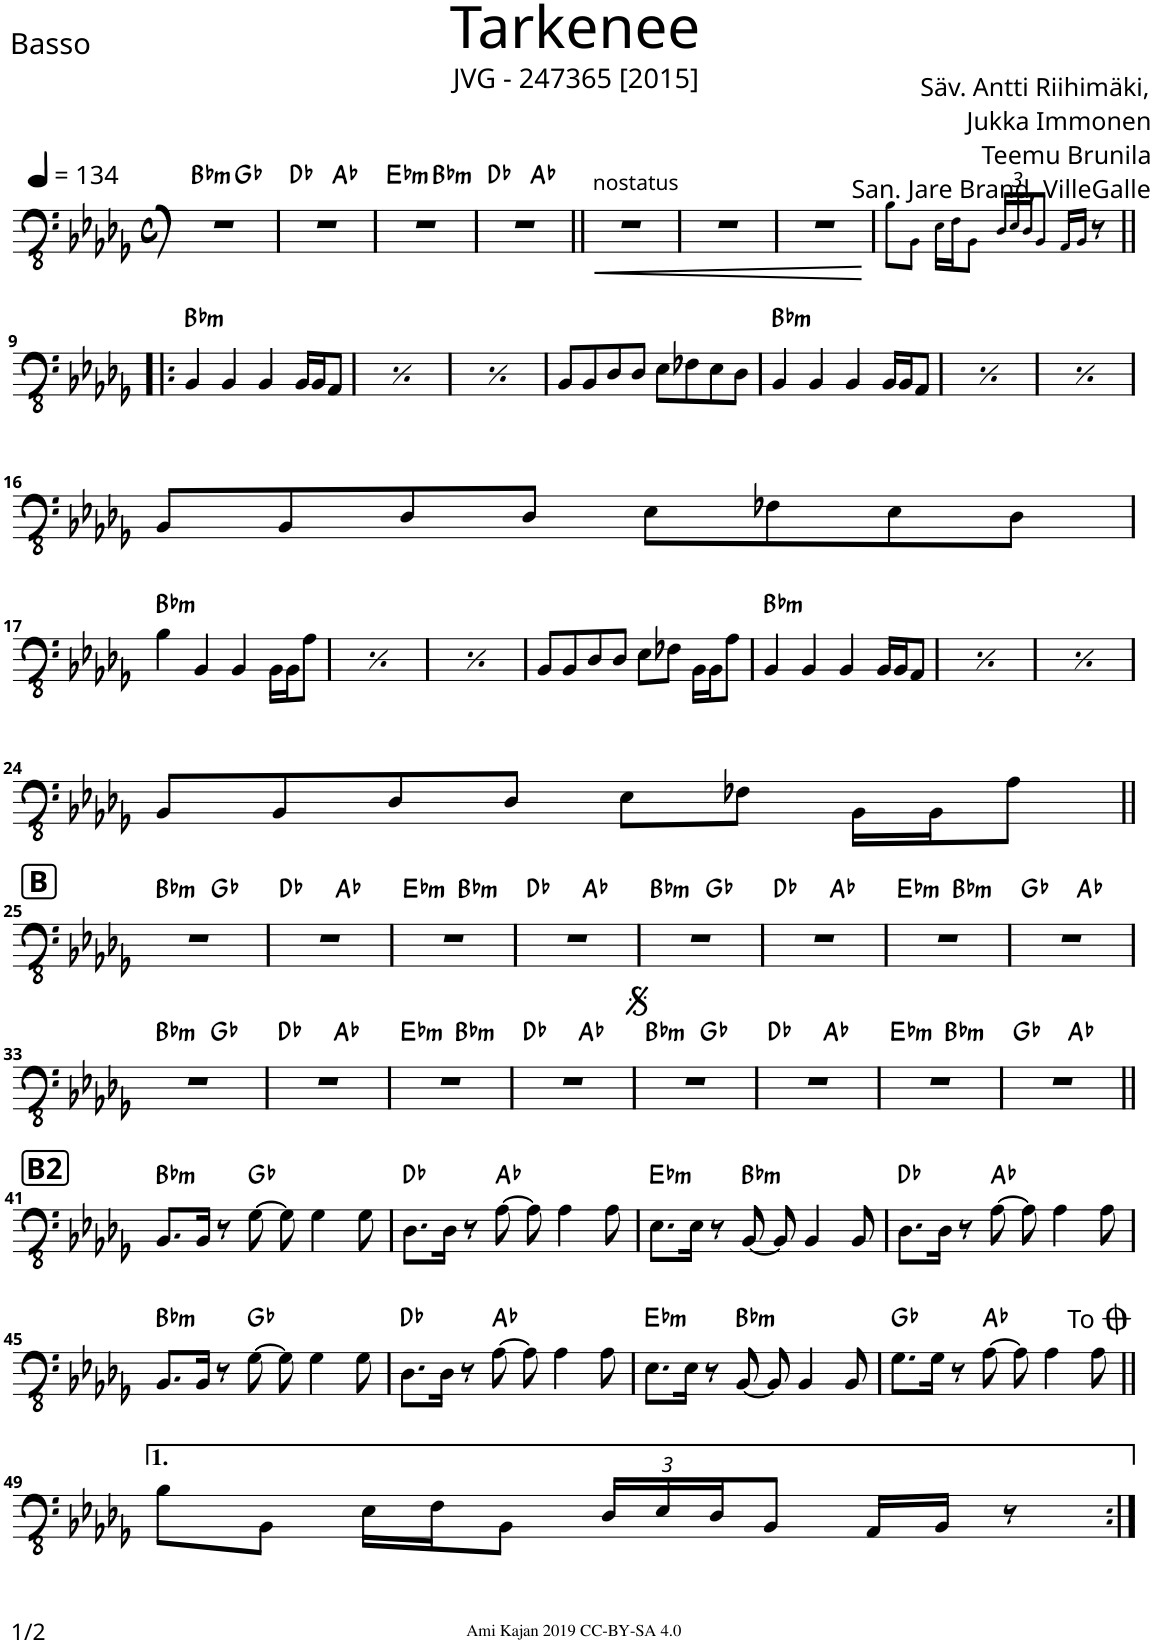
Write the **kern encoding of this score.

**kern	**dynam	**harte
*part1	*part1	*part1
*staff1	*staff1	*
*I"Piano	*	*
*I'Pno.	*	*
*clefFv4	*	*
*k[b-e-a-d-g-]	*	*
*M4/4	*	*
*met(c)	*	*
*MM134	*	*
=1	=1	=1
!	!	!LO:H:kt=m
*^	*	*
1r	2ryy	.	Bb:min
.	2ryy	.	Gb:maj
=2	=2	=2	=2
1r	2ryy	.	Db:maj
.	2ryy	.	Ab:maj
=3	=3	=3	=3
!	!	!	!LO:H:kt=m
1r	2ryy	.	Eb:min
!	!	!	!LO:H:kt=m
.	2ryy	.	Bb:min
=4	=4	=4	=4
1r	2ryy	.	Db:maj
.	2ryy	.	Ab:maj
=5||	=5||	=5||	=5||
!LO:TX:a:t=nostatus	!	!	!
!	!	!LO:HP:b	!
*v	*v	*	*
1r	<	.
=6	=6	=6
1r	.	.
=7	=7	=7
1r	.	.
.	[	.
=8	=8	=8
8BB-!\L	.	.
8BBB-!\J	.	.
16EE-!\LL	.	.
16FF!\J	.	.
8BBB-!\J	.	.
*Xbrackettup	*	*
24DD-!/LL	.	.
24EE-!/	.	.
24DD-!/J	.	.
8BBB-!/J	.	.
16AAA-!/LL	.	.
16BBB-!/JJ	.	.
8r	.	.
!!LO:LB:g=z
=9!|:	=9!|:	=9!|:
!	!	!LO:H:kt=m
4BBB-/	.	Bb:min
4BBB-/	.	.
4BBB-/	.	.
16BBB-/LL	.	.
16BBB-/J	.	.
8AAA-/J	.	.
=10	=10	=10
!	!	!LO:H:kt=m
4BBB-/	.	Bb:min
4BBB-/	.	.
4BBB-/	.	.
16BBB-/LL	.	.
16BBB-/J	.	.
8AAA-/J	.	.
=11	=11	=11
!	!	!LO:H:kt=m
4BBB-/	.	Bb:min
4BBB-/	.	.
4BBB-/	.	.
16BBB-/LL	.	.
16BBB-/J	.	.
8AAA-/J	.	.
=12	=12	=12
8BBB-/L	.	.
8BBB-/	.	.
8DD-/	.	.
8DD-/J	.	.
8EE-\L	.	.
8FF-X\	.	.
8EE-\	.	.
8DD-\J	.	.
=13	=13	=13
!	!	!LO:H:kt=m
4BBB-/	.	Bb:min
4BBB-/	.	.
4BBB-/	.	.
16BBB-/LL	.	.
16BBB-/J	.	.
8AAA-/J	.	.
=14	=14	=14
!	!	!LO:H:kt=m
4BBB-/	.	Bb:min
4BBB-/	.	.
4BBB-/	.	.
16BBB-/LL	.	.
16BBB-/J	.	.
8AAA-/J	.	.
=15	=15	=15
!	!	!LO:H:kt=m
4BBB-/	.	Bb:min
4BBB-/	.	.
4BBB-/	.	.
16BBB-/LL	.	.
16BBB-/J	.	.
8AAA-/J	.	.
!!LO:LB:g=z
=16	=16	=16
8BBB-/L	.	.
8BBB-/	.	.
8DD-/	.	.
8DD-/J	.	.
8EE-\L	.	.
8FF-X\	.	.
8EE-\	.	.
8DD-\J	.	.
!!LO:LB:g=z
=17	=17	=17
!	!	!LO:H:kt=m
4BB-\	.	Bb:min
4BBB-/	.	.
4BBB-/	.	.
16BBB-\LL	.	.
16BBB-\J	.	.
8AA-\J	.	.
=18	=18	=18
!	!	!LO:H:kt=m
4BB-\	.	Bb:min
4BBB-/	.	.
4BBB-/	.	.
16BBB-\LL	.	.
16BBB-\J	.	.
8AA-\J	.	.
=19	=19	=19
!	!	!LO:H:kt=m
4BB-\	.	Bb:min
4BBB-/	.	.
4BBB-/	.	.
16BBB-\LL	.	.
16BBB-\J	.	.
8AA-\J	.	.
=20	=20	=20
8BBB-/L	.	.
8BBB-/	.	.
8DD-/	.	.
8DD-/J	.	.
8EE-\L	.	.
8FF-X\J	.	.
16BBB-\LL	.	.
16BBB-\J	.	.
8AA-\J	.	.
=21	=21	=21
!	!	!LO:H:kt=m
4BBB-/	.	Bb:min
4BBB-/	.	.
4BBB-/	.	.
16BBB-/LL	.	.
16BBB-/J	.	.
8AAA-/J	.	.
=22	=22	=22
!	!	!LO:H:kt=m
4BBB-/	.	Bb:min
4BBB-/	.	.
4BBB-/	.	.
16BBB-/LL	.	.
16BBB-/J	.	.
8AAA-/J	.	.
=23	=23	=23
!	!	!LO:H:kt=m
4BBB-/	.	Bb:min
4BBB-/	.	.
4BBB-/	.	.
16BBB-/LL	.	.
16BBB-/J	.	.
8AAA-/J	.	.
!!LO:LB:g=z
=24	=24	=24
8BBB-/L	.	.
8BBB-/	.	.
8DD-/	.	.
8DD-/J	.	.
8EE-\L	.	.
8FF-X\J	.	.
16BBB-\LL	.	.
16BBB-\J	.	.
8AA-\J	.	.
!!LO:LB:g=z
!!LO:REH:place=s1:a:B:cj:fs=14:t=B
=25||	=25||	=25||
!	!	!LO:H:kt=m
*^	*	*
1r	2ryy	.	Bb:min
.	2ryy	.	Gb:maj
=26	=26	=26	=26
1r	2ryy	.	Db:maj
.	2ryy	.	Ab:maj
=27	=27	=27	=27
!	!	!	!LO:H:kt=m
1r	2ryy	.	Eb:min
!	!	!	!LO:H:kt=m
.	2ryy	.	Bb:min
=28	=28	=28	=28
1r	2ryy	.	Db:maj
.	2ryy	.	Ab:maj
=29	=29	=29	=29
!	!	!	!LO:H:kt=m
1r	2ryy	.	Bb:min
.	2ryy	.	Gb:maj
=30	=30	=30	=30
1r	2ryy	.	Db:maj
.	2ryy	.	Ab:maj
=31	=31	=31	=31
!	!	!	!LO:H:kt=m
1r	2ryy	.	Eb:min
!	!	!	!LO:H:kt=m
.	2ryy	.	Bb:min
=32	=32	=32	=32
1r	2ryy	.	Gb:maj
.	2ryy	.	Ab:maj
!!LO:LB:g=z	!!
=33	=33	=33	=33
!	!	!	!LO:H:kt=m
1r	2ryy	.	Bb:min
.	2ryy	.	Gb:maj
=34	=34	=34	=34
1r	2ryy	.	Db:maj
.	2ryy	.	Ab:maj
=35	=35	=35	=35
!	!	!	!LO:H:kt=m
1r	2ryy	.	Eb:min
!	!	!	!LO:H:kt=m
.	2ryy	.	Bb:min
=36	=36	=36	=36
1r	2ryy	.	Db:maj
.	2ryy	.	Ab:maj
=37	=37	=37	=37
!	!	!	!LO:H:kt=m
1r	2ryy	.	Bb:min
.	2ryy	.	Gb:maj
=38	=38	=38	=38
1r	2ryy	.	Db:maj
.	2ryy	.	Ab:maj
=39	=39	=39	=39
!	!	!	!LO:H:kt=m
1r	2ryy	.	Eb:min
!	!	!	!LO:H:kt=m
.	2ryy	.	Bb:min
=40	=40	=40	=40
1r	2ryy	.	Gb:maj
.	2ryy	.	Ab:maj
!!LO:LB:g=z	!!
!!LO:REH:place=s1:a:B:cj:fs=14:t=B2	!!
=41||	=41||	=41||	=41||
!	!	!	!LO:H:kt=m
*v	*v	*	*
8.BBB-/L	.	Bb:min
16BBB-/Jk	.	.
8r	.	.
[8GG-\	.	Gb:maj
8GG-\]	.	.
4GG-\	.	.
8GG-\	.	.
=42	=42	=42
8.DD-\L	.	Db:maj
16DD-\Jk	.	.
8r	.	.
[8AA-\	.	Ab:maj
8AA-\]	.	.
4AA-\	.	.
8AA-\	.	.
=43	=43	=43
!	!	!LO:H:kt=m
8.EE-\L	.	Eb:min
16EE-\Jk	.	.
8r	.	.
!	!	!LO:H:kt=m
[8BBB-/	.	Bb:min
8BBB-/]	.	.
4BBB-/	.	.
8BBB-/	.	.
=44	=44	=44
8.DD-\L	.	Db:maj
16DD-\Jk	.	.
8r	.	.
[8AA-\	.	Ab:maj
8AA-\]	.	.
4AA-\	.	.
8AA-\	.	.
!!LO:LB:g=z
=45	=45	=45
!	!	!LO:H:kt=m
8.BBB-/L	.	Bb:min
16BBB-/Jk	.	.
8r	.	.
[8GG-\	.	Gb:maj
8GG-\]	.	.
4GG-\	.	.
8GG-\	.	.
=46	=46	=46
8.DD-\L	.	Db:maj
16DD-\Jk	.	.
8r	.	.
[8AA-\	.	Ab:maj
8AA-\]	.	.
4AA-\	.	.
8AA-\	.	.
=47	=47	=47
!	!	!LO:H:kt=m
8.EE-\L	.	Eb:min
16EE-\Jk	.	.
8r	.	.
!	!	!LO:H:kt=m
[8BBB-/	.	Bb:min
8BBB-/]	.	.
4BBB-/	.	.
8BBB-/	.	.
=48	=48	=48
8.GG-\L	.	Gb:maj
16GG-\Jk	.	.
8r	.	.
[8AA-\	.	Ab:maj
8AA-\]	.	.
4AA-\	.	.
8AA-\	.	.
!LO:TX:a:t=To <font size="20"/><font face="ScoreText"/>	!	!
!!LO:LB:g=z
=49||	=49||	=49||
8BB-\L	.	.
8BBB-\J	.	.
16EE-\LL	.	.
16FF\J	.	.
8BBB-\J	.	.
24DD-/LL	.	.
24EE-/	.	.
24DD-/J	.	.
8BBB-/J	.	.
16AAA-/LL	.	.
16BBB-/JJ	.	.
8r	.	.
=:|!	=:|!	=:|!
*-	*-	*-
